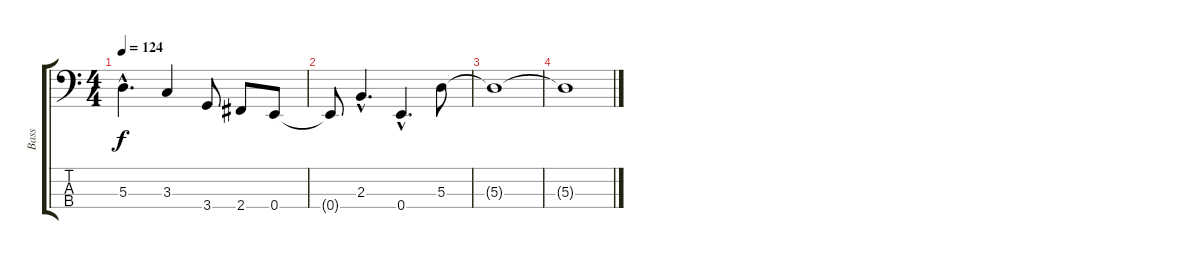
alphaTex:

\track ("Bass" "Bass") {instrument electricbassfinger}
\staff {score tabs}
\tuning (G2 D2 A1 E1) {hide}
\ts (4 4)
\tempo 124
\clef f4
\ks c
5.3{hac t}.4{d dy f} 3.3.4 3.4.8 2.4.8 0.4.8 |
0.4{t}.8 2.3{hac}.4{d} 0.4{hac}.4{d} 5.3.8 |
5.3{t}.1 |
5.3{t}.1
